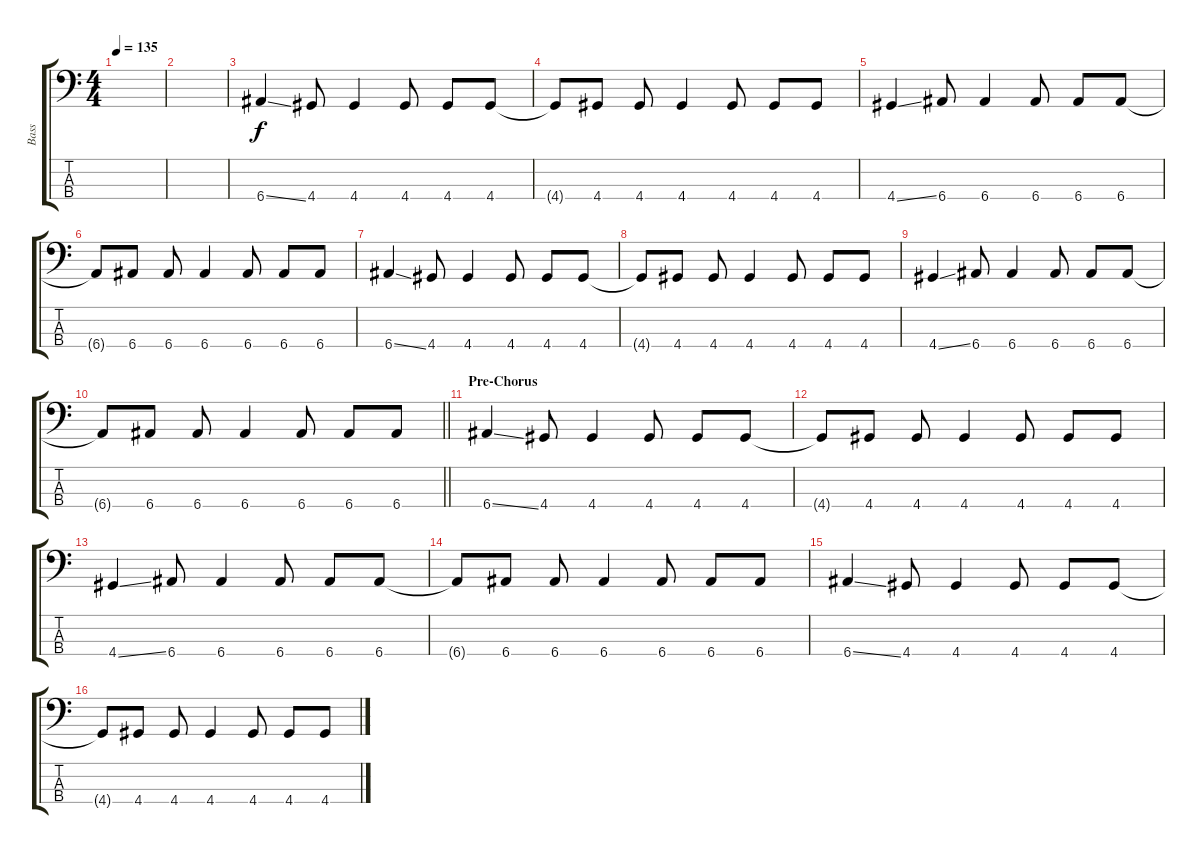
\track ("Bass" "Bass") {instrument electricbassfinger}
\staff {score tabs}
\tuning (G2 D2 A1 E1) {hide}
\ts (4 4)
\tempo 135
\clef f4
\ks c
|
|
6.4{ss}.4 4.4.8 4.4.4 4.4.8 4.4.8 4.4.8 |
4.4{t}.8 4.4.8 4.4.8 4.4.4 4.4.8 4.4.8 4.4.8 |
4.4{ss}.4 6.4.8 6.4.4 6.4.8 6.4.8 6.4.8 |
6.4{t}.8 6.4.8 6.4.8 6.4.4 6.4.8 6.4.8 6.4.8 |
6.4{ss}.4 4.4.8 4.4.4 4.4.8 4.4.8 4.4.8 |
4.4{t}.8 4.4.8 4.4.8 4.4.4 4.4.8 4.4.8 4.4.8 |
4.4{ss}.4 6.4.8 6.4.4 6.4.8 6.4.8 6.4.8 |
\barLineRight lightlight
6.4{t}.8 6.4.8 6.4.8 6.4.4 6.4.8 6.4.8 6.4.8 |
\section ("" "Pre-Chorus")
6.4{ss}.4 4.4.8 4.4.4 4.4.8 4.4.8 4.4.8 |
4.4{t}.8 4.4.8 4.4.8 4.4.4 4.4.8 4.4.8 4.4.8 |
4.4{ss}.4 6.4.8 6.4.4 6.4.8 6.4.8 6.4.8 |
6.4{t}.8 6.4.8 6.4.8 6.4.4 6.4.8 6.4.8 6.4.8 |
6.4{ss}.4 4.4.8 4.4.4 4.4.8 4.4.8 4.4.8 |
4.4{t}.8 4.4.8 4.4.8 4.4.4 4.4.8 4.4.8 4.4.8
